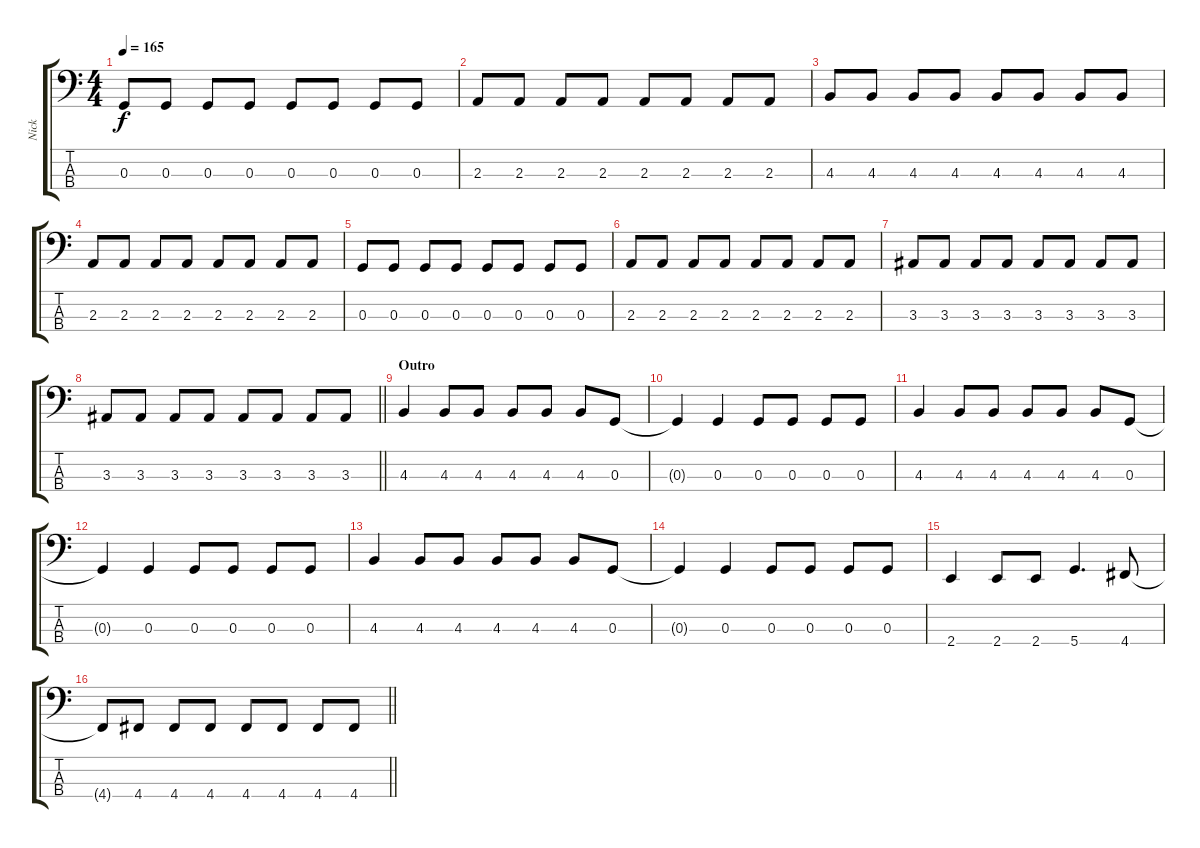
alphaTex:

\track ("Nick" "Nick") {instrument electricbassfinger}
\staff {score tabs}
\tuning (F2 C2 G1 D1) {hide}
\ts (4 4)
\tempo 165
\clef f4
\ks c
0.3.8{dy f} 0.3.8 0.3.8 0.3.8 0.3.8 0.3.8 0.3.8 0.3.8 |
2.3.8 2.3.8 2.3.8 2.3.8 2.3.8 2.3.8 2.3.8 2.3.8 |
4.3.8 4.3.8 4.3.8 4.3.8 4.3.8 4.3.8 4.3.8 4.3.8 |
2.3.8 2.3.8 2.3.8 2.3.8 2.3.8 2.3.8 2.3.8 2.3.8 |
0.3.8 0.3.8 0.3.8 0.3.8 0.3.8 0.3.8 0.3.8 0.3.8 |
2.3.8 2.3.8 2.3.8 2.3.8 2.3.8 2.3.8 2.3.8 2.3.8 |
3.3.8 3.3.8 3.3.8 3.3.8 3.3.8 3.3.8 3.3.8 3.3.8 |
\barLineRight lightlight
3.3.8 3.3.8 3.3.8 3.3.8 3.3.8 3.3.8 3.3.8 3.3.8 |
\section ("" "Outro")
4.3.4 4.3.8 4.3.8 4.3.8 4.3.8 4.3.8 0.3.8 |
0.3{t}.4 0.3.4 0.3.8 0.3.8 0.3.8 0.3.8 |
4.3.4 4.3.8 4.3.8 4.3.8 4.3.8 4.3.8 0.3.8 |
0.3{t}.4 0.3.4 0.3.8 0.3.8 0.3.8 0.3.8 |
4.3.4 4.3.8 4.3.8 4.3.8 4.3.8 4.3.8 0.3.8 |
0.3{t}.4 0.3.4 0.3.8 0.3.8 0.3.8 0.3.8 |
2.4.4 2.4.8 2.4.8 5.4.4{d} 4.4.8 |
\barLineRight lightlight
4.4{t}.8 4.4.8 4.4.8 4.4.8 4.4.8 4.4.8 4.4.8 4.4.8
